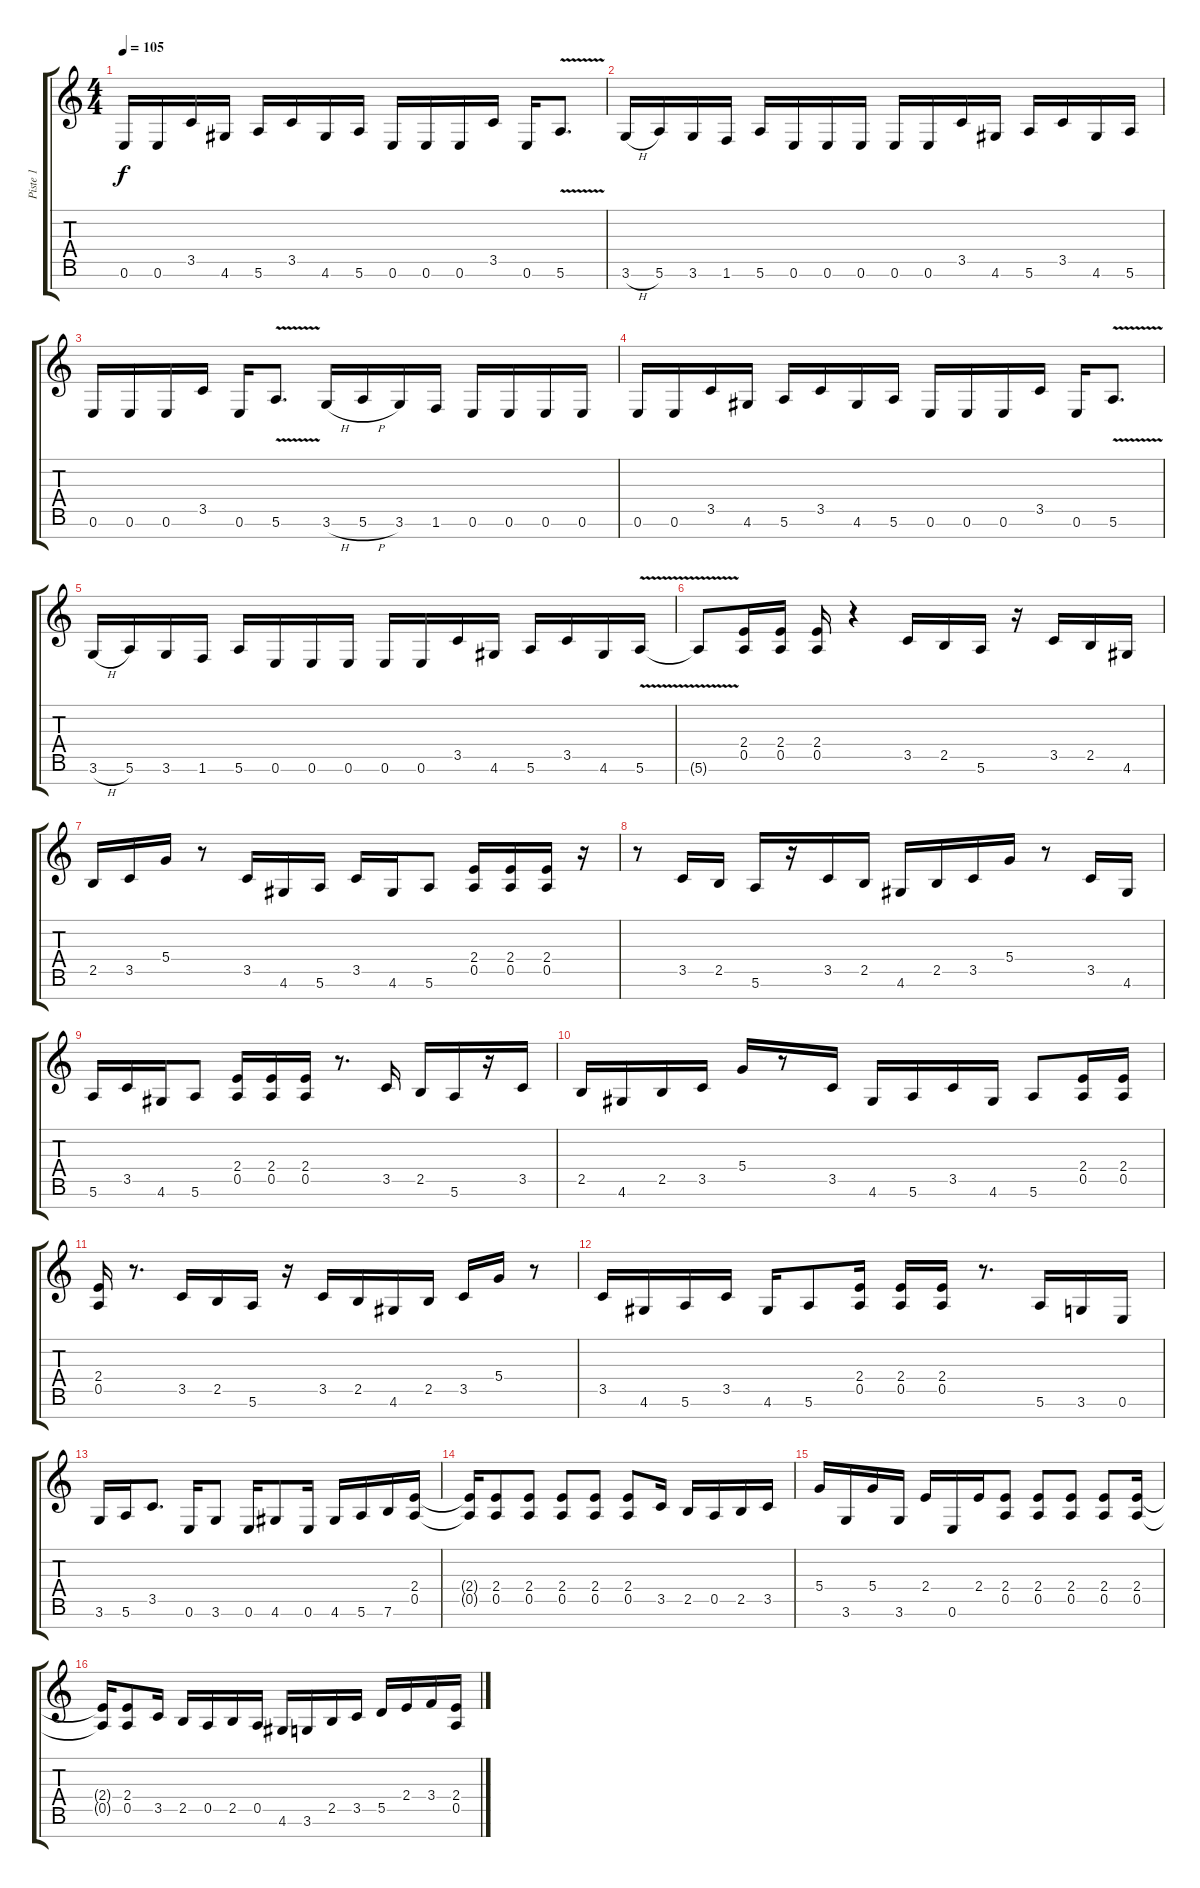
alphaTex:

\track ("Piste 1" "Piste 1") {instrument distortionguitar}
\staff {score tabs}
\tuning (E4 B3 G3 D3 A2 E2 B1) {hide}
\ts (4 4)
\tempo 105
\clef g2
\ks c
0.6.16{dy f} 0.6.16 3.5.16 4.6.16 5.6.16 3.5.16 4.6.16 5.6.16 0.6.16 0.6.16 0.6.16 3.5.16 0.6.16 5.6{v}.8{d} |
3.6{h}.16 5.6.16 3.6.16 1.6.16 5.6.16 0.6.16 0.6.16 0.6.16 0.6.16 0.6.16 3.5.16 4.6.16 5.6.16 3.5.16 4.6.16 5.6.16 |
0.6.16 0.6.16 0.6.16 3.5.16 0.6.16 5.6{v}.8{d} 3.6{h}.16 5.6{h}.16 3.6.16 1.6.16 0.6.16 0.6.16 0.6.16 0.6.16 |
0.6.16 0.6.16 3.5.16 4.6.16 5.6.16 3.5.16 4.6.16 5.6.16 0.6.16 0.6.16 0.6.16 3.5.16 0.6.16 5.6{v}.8{d} |
3.6{h}.16 5.6.16 3.6.16 1.6.16 5.6.16 0.6.16 0.6.16 0.6.16 0.6.16 0.6.16 3.5.16 4.6.16 5.6.16 3.5.16 4.6.16 5.6{v}.16 |
5.6{t}.8 (2.4 0.5).16 (2.4 0.5).16 (2.4 0.5).16 r.4 3.5.16 2.5.16 5.6.16 r.16 3.5.16 2.5.16 4.6.16 |
2.5.16 3.5.16 5.4.16 r.8 3.5.16 4.6.16 5.6.16 3.5.16 4.6.16 5.6.8 (2.4 0.5).16 (2.4 0.5).16 (2.4 0.5).16 r.16 |
r.8 3.5.16 2.5.16 5.6.16 r.16 3.5.16 2.5.16 4.6.16 2.5.16 3.5.16 5.4.16 r.8 3.5.16 4.6.16 |
5.6.16 3.5.16 4.6.16 5.6.8 (2.4 0.5).16 (2.4 0.5).16 (2.4 0.5).16 r.8{d} 3.5.16 2.5.16 5.6.16 r.16 3.5.16 |
2.5.16 4.6.16 2.5.16 3.5.16 5.4.16 r.8 3.5.16 4.6.16 5.6.16 3.5.16 4.6.16 5.6.8 (2.4 0.5).16 (2.4 0.5).16 |
(2.4 0.5).16 r.8{d} 3.5.16 2.5.16 5.6.16 r.16 3.5.16 2.5.16 4.6.16 2.5.16 3.5.16 5.4.16 r.8 |
3.5.16 4.6.16 5.6.16 3.5.16 4.6.16 5.6.8 (2.4 0.5).16 (2.4 0.5).16 (2.4 0.5).16 r.8{d} 5.6.16 3.6.16 0.6.16 |
3.6.16 5.6.16 3.5.8{d} 0.6.16 3.6.8 0.6.16 4.6.8 0.6.16 4.6.16 5.6.16 7.6.16 (2.4 0.5).16 |
(2.4{t} 0.5{t}).16 (2.4 0.5).8 (2.4 0.5).8 (2.4 0.5).8 (2.4 0.5).8 (2.4 0.5).8 3.5.16 2.5.16 0.5.16 2.5.16 3.5.16 |
5.4.16 3.6.16 5.4.16 3.6.16 2.4.16 0.6.16 2.4.16 (2.4 0.5).8 (2.4 0.5).8 (2.4 0.5).8 (2.4 0.5).8 (2.4 0.5).16 |
(2.4{t} 0.5{t}).16 (2.4 0.5).8 3.5.16 2.5.16 0.5.16 2.5.16 0.5.16 4.6.16 3.6.16 2.5.16 3.5.16 5.5.16 2.4.16 3.4.16 (2.4 0.5).16
